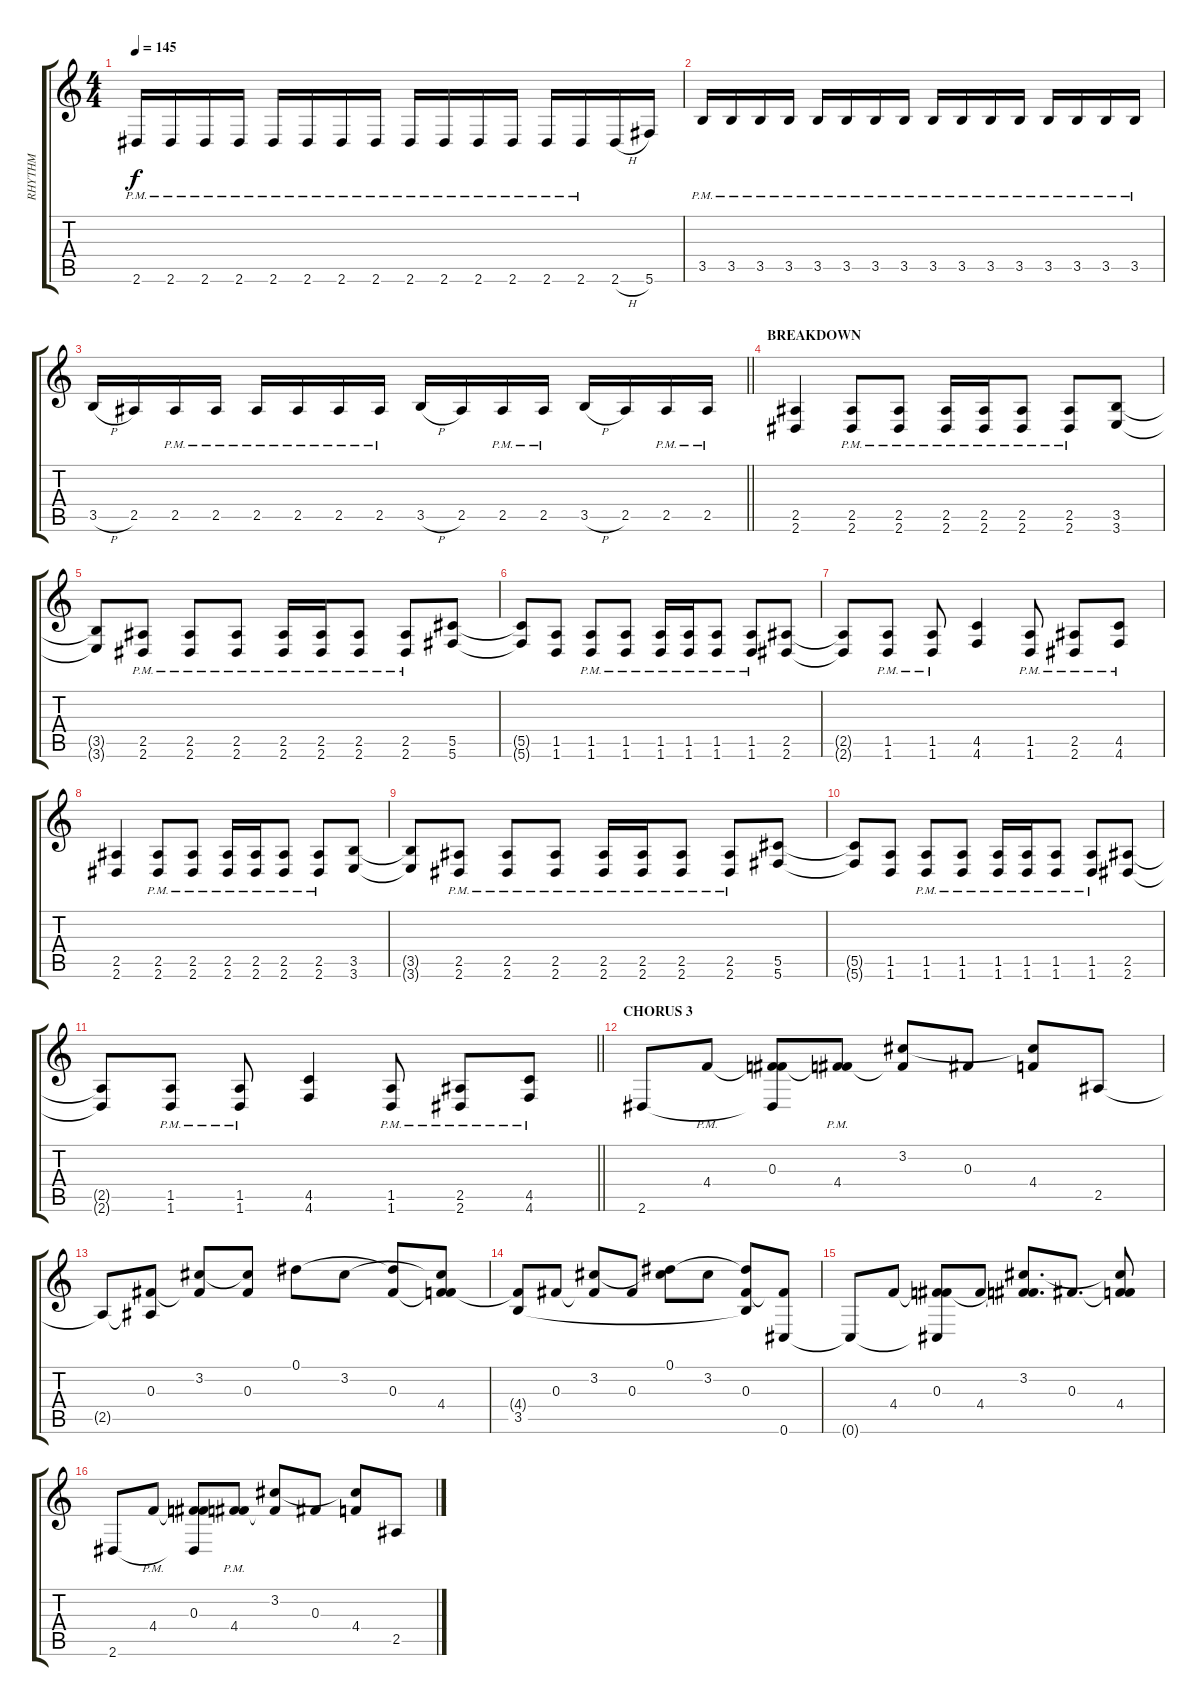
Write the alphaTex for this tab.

\track ("RHYTHM" "RHYTHM") {instrument overdrivenguitar}
\staff {score tabs}
\tuning (Eb4 Bb3 Gb3 Db3 Ab2 Db2) {hide}
\ts (4 4)
\tempo 145
\clef g2
\ks c
2.6{pm}.16{dy f} 2.6{pm}.16 2.6{pm}.16 2.6{pm}.16 2.6{pm}.16 2.6{pm}.16 2.6{pm}.16 2.6{pm}.16 2.6{pm}.16 2.6{pm}.16 2.6{pm}.16 2.6{pm}.16 2.6{pm}.16 2.6{pm}.16 2.6{h}.16 5.6.16 |
3.5{pm}.16 3.5{pm}.16 3.5{pm}.16 3.5{pm}.16 3.5{pm}.16 3.5{pm}.16 3.5{pm}.16 3.5{pm}.16 3.5{pm}.16 3.5{pm}.16 3.5{pm}.16 3.5{pm}.16 3.5{pm}.16 3.5{pm}.16 3.5{pm}.16 3.5{pm}.16 |
\barLineRight lightlight
3.5{h}.16 2.5.16 2.5{pm}.16 2.5{pm}.16 2.5{pm}.16 2.5{pm}.16 2.5{pm}.16 2.5{pm}.16 3.5{h}.16 2.5.16 2.5{pm}.16 2.5{pm}.16 3.5{h}.16 2.5.16 2.5{pm}.16 2.5{pm}.16 |
\section ("" "BREAKDOWN")
(2.5 2.6).4 (2.5{pm} 2.6{pm}).8 (2.5{pm} 2.6{pm}).8 (2.5{pm} 2.6{pm}).16 (2.5{pm} 2.6{pm}).16 (2.5{pm} 2.6{pm}).8 (2.5{pm} 2.6{pm}).8 (3.5 3.6).8 |
(3.5{t} 3.6{t}).8 (2.5{pm} 2.6{pm}).8 (2.5{pm} 2.6{pm}).8 (2.5{pm} 2.6{pm}).8 (2.5{pm} 2.6{pm}).16 (2.5{pm} 2.6{pm}).16 (2.5{pm} 2.6{pm}).8 (2.5{pm} 2.6{pm}).8 (5.5 5.6).8 |
(5.5{t} 5.6{t}).8 (1.5 1.6).8 (1.5{pm} 1.6{pm}).8 (1.5{pm} 1.6{pm}).8 (1.5{pm} 1.6{pm}).16 (1.5{pm} 1.6{pm}).16 (1.5{pm} 1.6{pm}).8 (1.5{pm} 1.6{pm}).8 (2.5 2.6).8 |
(2.5{t} 2.6{t}).8 (1.5{pm} 1.6{pm}).8 (1.5{pm} 1.6{pm}).8 (4.5 4.6).4 (1.5{pm} 1.6{pm}).8 (2.5{pm} 2.6{pm}).8 (4.5{pm} 4.6{pm}).8 |
(2.5 2.6).4 (2.5{pm} 2.6{pm}).8 (2.5{pm} 2.6{pm}).8 (2.5{pm} 2.6{pm}).16 (2.5{pm} 2.6{pm}).16 (2.5{pm} 2.6{pm}).8 (2.5{pm} 2.6{pm}).8 (3.5 3.6).8 |
(3.5{t} 3.6{t}).8 (2.5{pm} 2.6{pm}).8 (2.5{pm} 2.6{pm}).8 (2.5{pm} 2.6{pm}).8 (2.5{pm} 2.6{pm}).16 (2.5{pm} 2.6{pm}).16 (2.5{pm} 2.6{pm}).8 (2.5{pm} 2.6{pm}).8 (5.5 5.6).8 |
(5.5{t} 5.6{t}).8 (1.5 1.6).8 (1.5{pm} 1.6{pm}).8 (1.5{pm} 1.6{pm}).8 (1.5{pm} 1.6{pm}).16 (1.5{pm} 1.6{pm}).16 (1.5{pm} 1.6{pm}).8 (1.5{pm} 1.6{pm}).8 (2.5 2.6).8 |
\barLineRight lightlight
(2.5{t} 2.6{t}).8 (1.5{pm} 1.6{pm}).8 (1.5{pm} 1.6{pm}).8 (4.5 4.6).4 (1.5{pm} 1.6{pm}).8 (2.5{pm} 2.6{pm}).8 (4.5{pm} 4.6{pm}).8 |
\section ("" "CHORUS 3")
2.6.8 4.4{pm}.8 (0.3 4.4{t} 2.6{t}).8 (0.3{t} 4.4{pm}).8 (3.2 4.4{t}).8 0.3.8 (3.2{t} 4.4).8 2.5.8 |
2.5{t}.8 (0.3 2.5{t}).8 (3.2 0.3{t}).8 (3.2{t} 0.3).8 0.1.8 3.2.8 (0.1{t} 0.3).8 (3.2{t} 0.3{t} 4.4).8 |
(4.4{t} 3.5).8 0.3.8 (3.2 0.3{t}).8 0.3.8 (0.1 3.2{t}).8 3.2.8 (0.1{t} 0.3 3.5{t}).8 (0.3{t} 0.6).8 |
0.6{t}.8 4.4.8 (0.3 4.4{t} 0.6{t}).8 4.4.8 (3.2 0.3{t} 4.4{t}).8{d} 0.3.8{d} (3.2{t} 0.3{t} 4.4).8 |
2.6.8 4.4{pm}.8 (0.3 4.4{t} 2.6{t}).8 (0.3{t} 4.4{pm}).8 (3.2 4.4{t}).8 0.3.8 (3.2{t} 4.4).8 2.5.8
